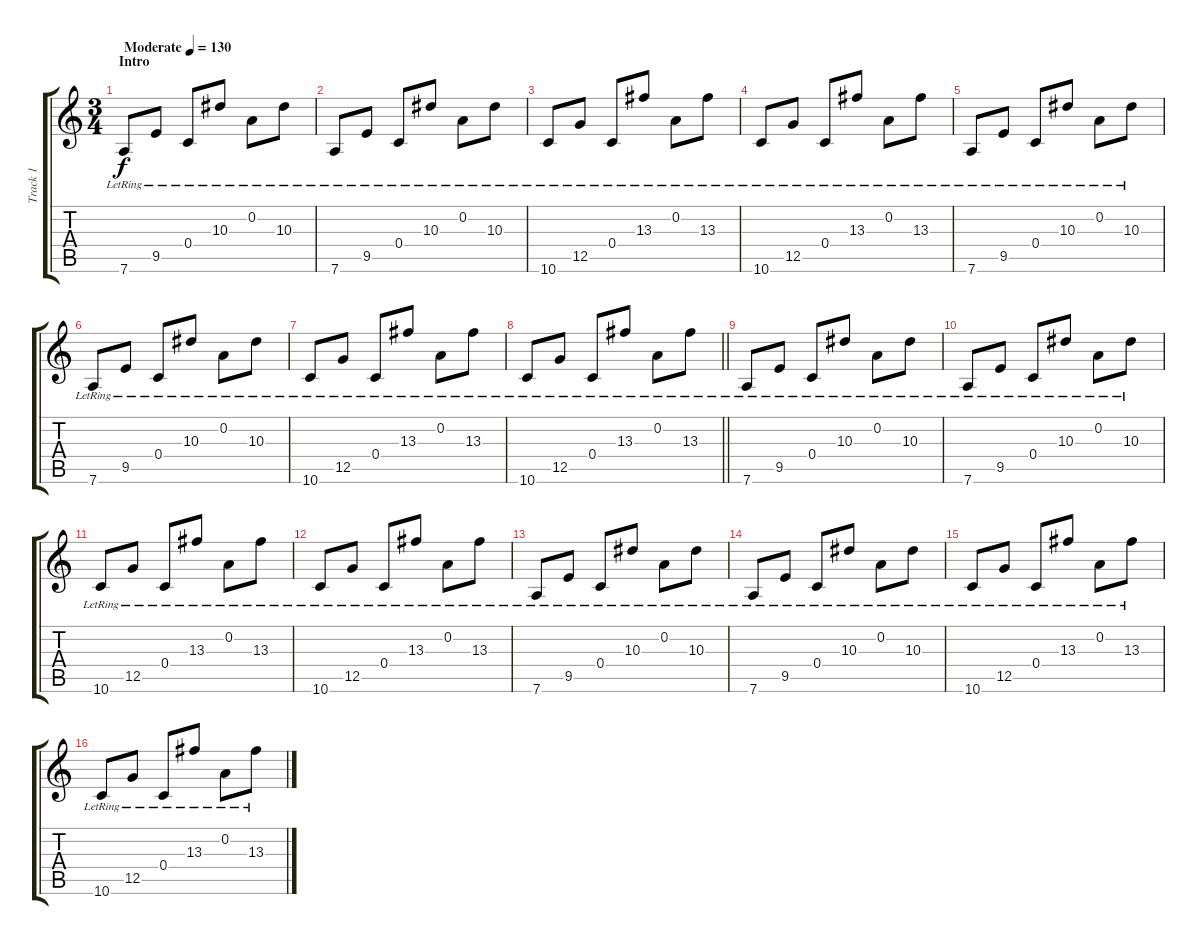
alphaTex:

\track ("Track 1" "Track 1") {instrument distortionguitar}
\staff {score tabs}
\tuning (D4 A3 F3 C3 G2 D2) {hide}
\ts (3 4)
\section ("" "Intro")
\tempo (130 "Moderate")
\clef g2
\ks c
7.6{lr}.8{dy f instrument electricguitarclean} 9.5{lr}.8 0.4{lr}.8 10.3{lr}.8 0.2{lr}.8 10.3{lr}.8 |
7.6{lr}.8 9.5{lr}.8 0.4{lr}.8 10.3{lr}.8 0.2{lr}.8 10.3{lr}.8 |
10.6{lr}.8 12.5{lr}.8 0.4{lr}.8 13.3{lr}.8 0.2{lr}.8 13.3{lr}.8 |
10.6{lr}.8 12.5{lr}.8 0.4{lr}.8 13.3{lr}.8 0.2{lr}.8 13.3{lr}.8 |
7.6{lr}.8 9.5{lr}.8 0.4{lr}.8 10.3{lr}.8 0.2{lr}.8 10.3{lr}.8 |
7.6{lr}.8 9.5{lr}.8 0.4{lr}.8 10.3{lr}.8 0.2{lr}.8 10.3{lr}.8 |
10.6{lr}.8 12.5{lr}.8 0.4{lr}.8 13.3{lr}.8 0.2{lr}.8 13.3{lr}.8 |
\barLineRight lightlight
10.6{lr}.8 12.5{lr}.8 0.4{lr}.8 13.3{lr}.8 0.2{lr}.8 13.3{lr}.8 |
\section ("" "")
7.6{lr}.8 9.5{lr}.8 0.4{lr}.8 10.3{lr}.8 0.2{lr}.8 10.3{lr}.8 |
7.6{lr}.8 9.5{lr}.8 0.4{lr}.8 10.3{lr}.8 0.2{lr}.8 10.3{lr}.8 |
10.6{lr}.8 12.5{lr}.8 0.4{lr}.8 13.3{lr}.8 0.2{lr}.8 13.3{lr}.8 |
10.6{lr}.8 12.5{lr}.8 0.4{lr}.8 13.3{lr}.8 0.2{lr}.8 13.3{lr}.8 |
7.6{lr}.8 9.5{lr}.8 0.4{lr}.8 10.3{lr}.8 0.2{lr}.8 10.3{lr}.8 |
7.6{lr}.8 9.5{lr}.8 0.4{lr}.8 10.3{lr}.8 0.2{lr}.8 10.3{lr}.8 |
10.6{lr}.8 12.5{lr}.8 0.4{lr}.8 13.3{lr}.8 0.2{lr}.8 13.3{lr}.8 |
10.6{lr}.8 12.5{lr}.8 0.4{lr}.8 13.3{lr}.8 0.2{lr}.8 13.3{lr}.8
